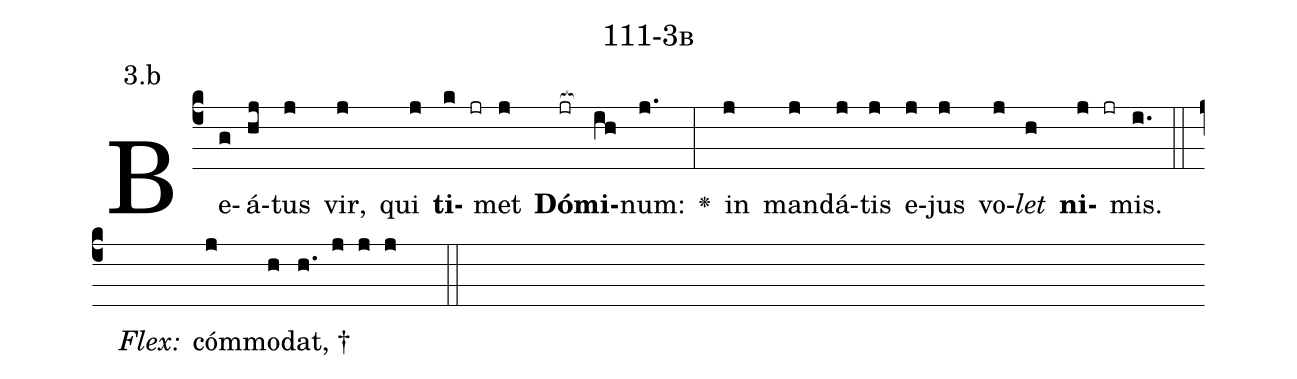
name: 111-3b;
annotation: 3.b;
%%
(c4)Be(g)á(hj)tus(j) vir,(j) qui(j) <b>ti</b>(k jr)met(j) <b>Dó</b>(jr[ocb:1{])<b>mi</b>(ih[ocb:0}])num:(j.) <v>\greheightstar</v>(:) in(j) man(j)dá(j)tis(j) e(j)jus(j) vo(j)<i>let</i>(h) <b>ni</b>(j jr)mis.(i.) (::)
<i>Flex:</i>()  cóm(j)mo(h)dat, †(h. j j j  ::)

%E(j) u(j) o(j) u(h) a(j) e.(i.) (::)
